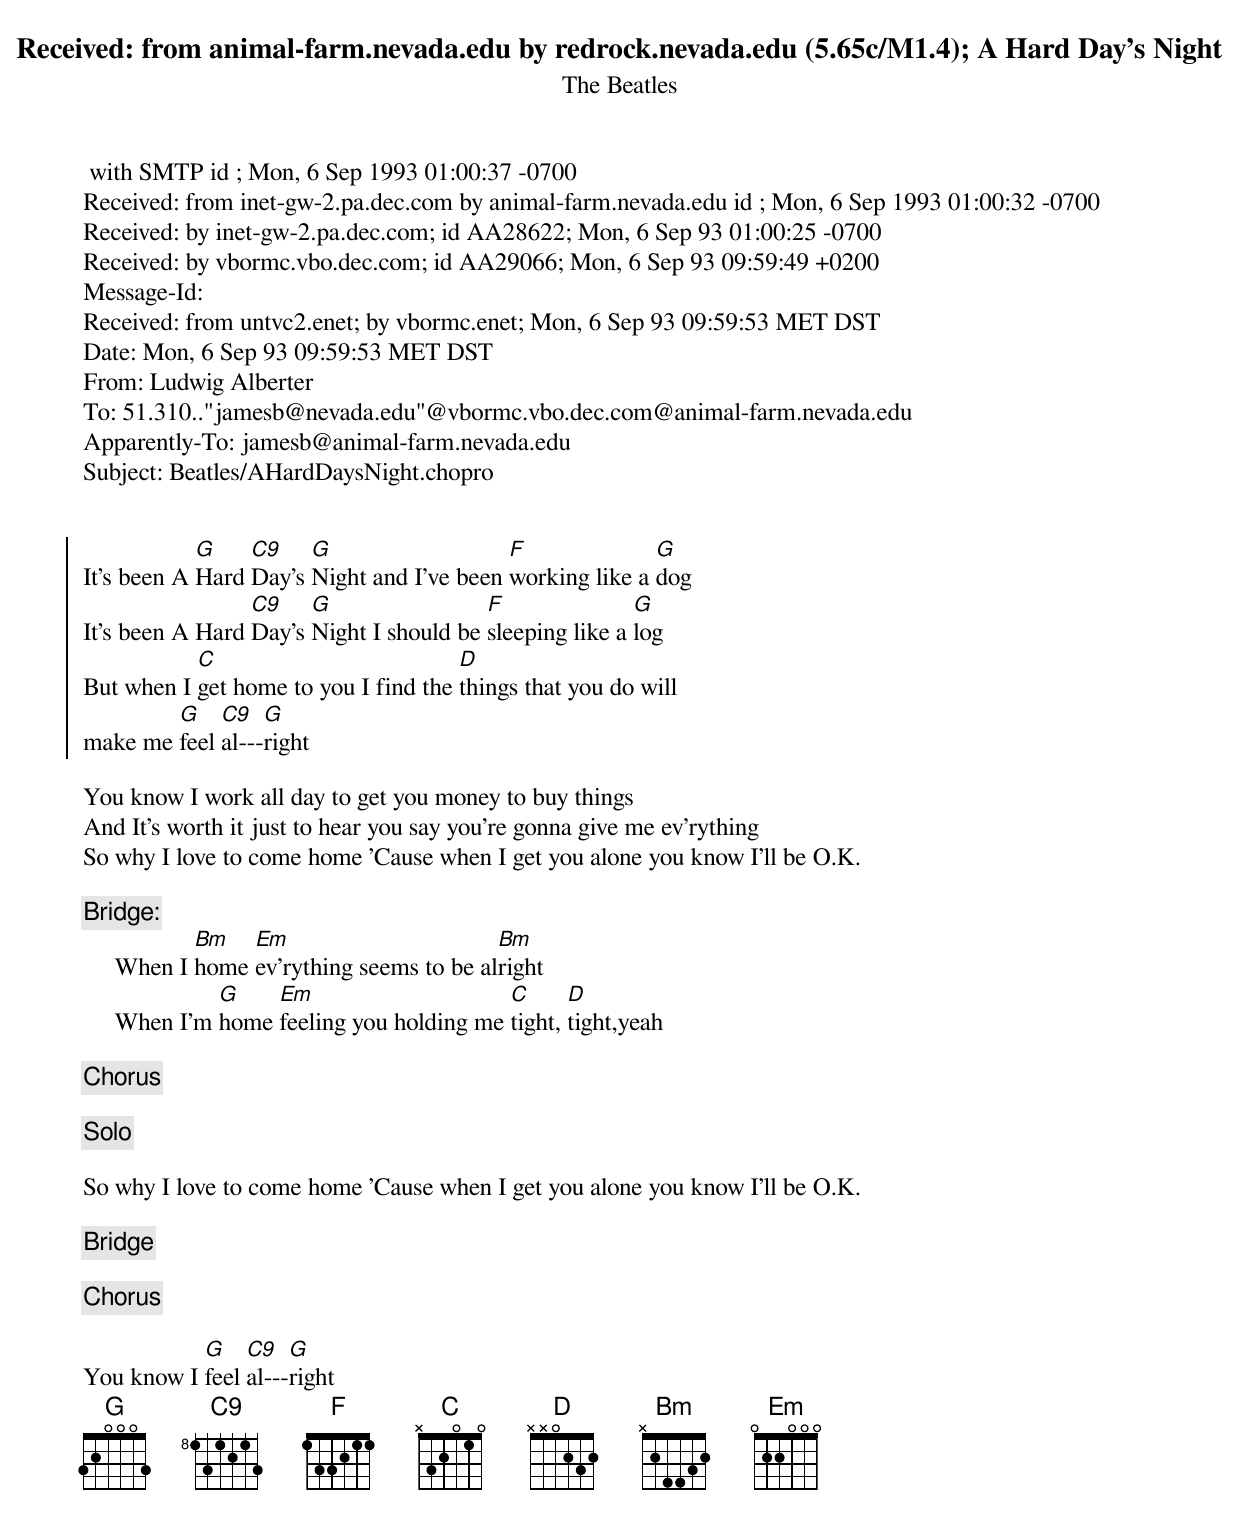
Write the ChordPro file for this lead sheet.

Received: from animal-farm.nevada.edu by redrock.nevada.edu (5.65c/M1.4)
	with SMTP id <AA04475>; Mon, 6 Sep 1993 01:00:37 -0700
Received: from inet-gw-2.pa.dec.com by animal-farm.nevada.edu id <AA05317@animal-farm.nevada.edu>; Mon, 6 Sep 1993 01:00:32 -0700
Received: by inet-gw-2.pa.dec.com; id AA28622; Mon, 6 Sep 93 01:00:25 -0700
Received: by vbormc.vbo.dec.com; id AA29066; Mon, 6 Sep 93 09:59:49 +0200
Message-Id: <9309060759.AA29066@vbormc.vbo.dec.com>
Received: from untvc2.enet; by vbormc.enet; Mon, 6 Sep 93 09:59:53 MET DST
Date: Mon, 6 Sep 93 09:59:53 MET DST
From: Ludwig Alberter <ludwig@untvc2.enet.dec.com>
To: 51.310.."jamesb@nevada.edu"@vbormc.vbo.dec.com@animal-farm.nevada.edu
Apparently-To: jamesb@animal-farm.nevada.edu
Subject: Beatles/AHardDaysNight.chopro

{title:A Hard Day's Night}
{st:The Beatles}
{define:G  - 3 3 0 0 2 3}
{define:C9 - 3 3 0 0 3 -1}

{soc}
It's been A [G]Hard [C9]Day's [G]Night and I've been [F]working like a [G]dog
It's been A Hard [C9]Day's [G]Night I should be [F]sleeping like a [G]log
But when I [C]get home to you I find the [D]things that you do will
make me [G]feel [C9]al---[G]right
{eoc}

You know I work all day to get you money to buy things
And It's worth it just to hear you say you're gonna give me ev'rything
So why I love to come home 'Cause when I get you alone you know I'll be O.K.

{c:Bridge:}
     When I [Bm]home [Em]ev'rything seems to be al[Bm]right
     When I'm [G]home [Em]feeling you holding me [C]tight, [D]tight,yeah

{c:Chorus}

{c:Solo}

So why I love to come home 'Cause when I get you alone you know I'll be O.K.

{c:Bridge}

{c:Chorus}

You know I [G]feel [C9]al---[G]right
